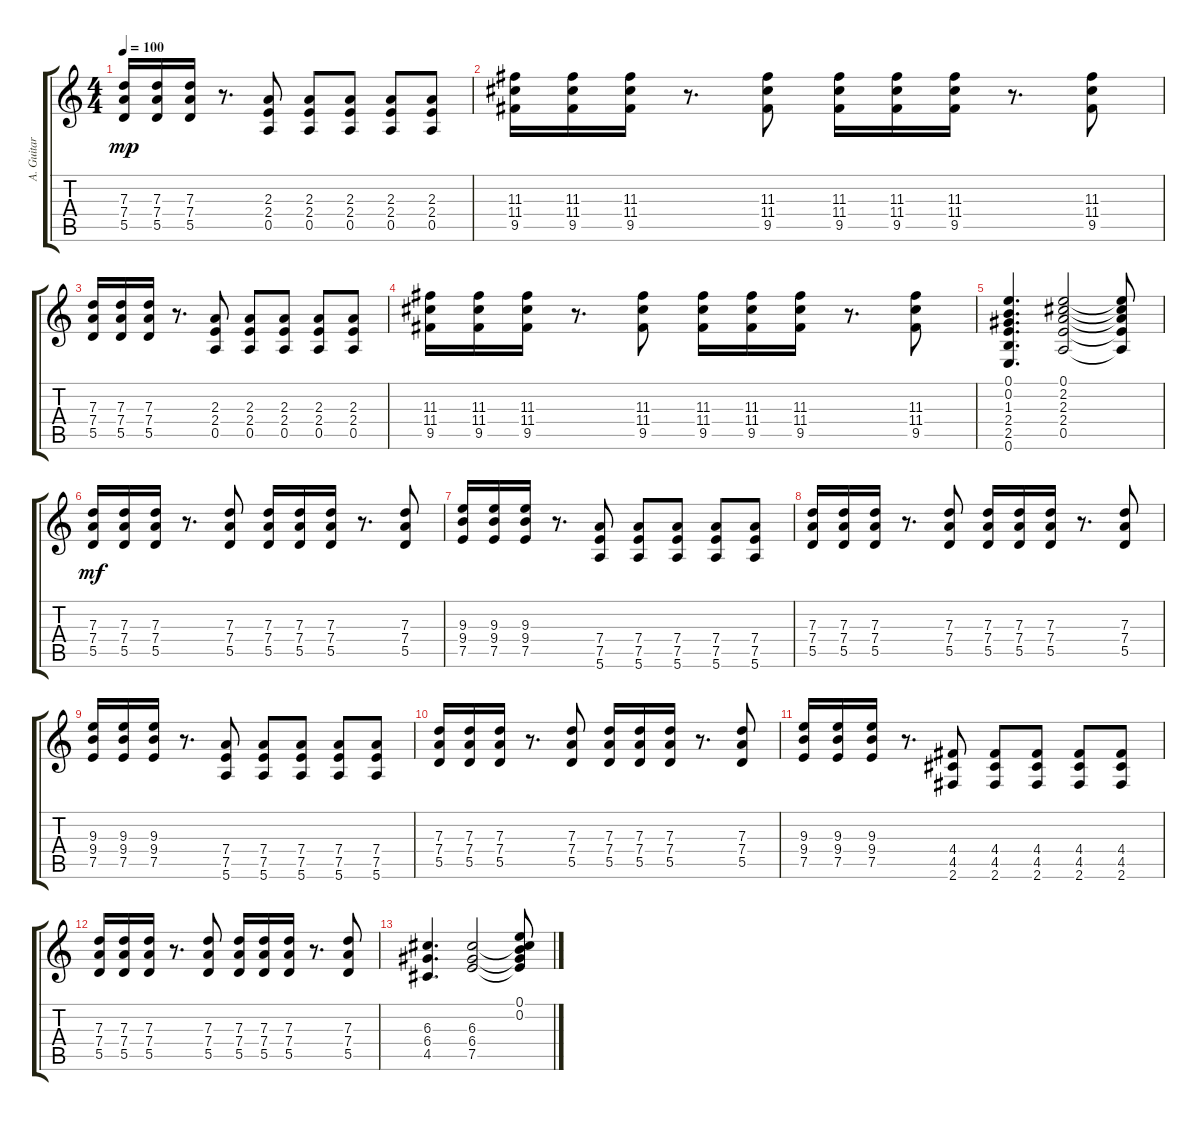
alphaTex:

\track ("A. Guitar I" "A. Guitar ") {instrument acousticguitarsteel}
\staff {score tabs}
\tuning (E4 B3 G3 D3 A2 E2) {hide}
\ts (4 4)
\tempo 100
\clef g2
\ks c
(7.3 7.4 5.5).16{dy mp} (7.3 7.4 5.5).16 (7.3 7.4 5.5).16 r.8{d} (2.3 2.4 0.5).8 (2.3 2.4 0.5).8 (2.3 2.4 0.5).8 (2.3 2.4 0.5).8 (2.3 2.4 0.5).8 |
(11.3 11.4 9.5).16 (11.3 11.4 9.5).16 (11.3 11.4 9.5).16 r.8{d} (11.3 11.4 9.5).8 (11.3 11.4 9.5).16 (11.3 11.4 9.5).16 (11.3 11.4 9.5).16 r.8{d} (11.3 11.4 9.5).8 |
(7.3 7.4 5.5).16 (7.3 7.4 5.5).16 (7.3 7.4 5.5).16 r.8{d} (2.3 2.4 0.5).8 (2.3 2.4 0.5).8 (2.3 2.4 0.5).8 (2.3 2.4 0.5).8 (2.3 2.4 0.5).8 |
(11.3 11.4 9.5).16 (11.3 11.4 9.5).16 (11.3 11.4 9.5).16 r.8{d} (11.3 11.4 9.5).8 (11.3 11.4 9.5).16 (11.3 11.4 9.5).16 (11.3 11.4 9.5).16 r.8{d} (11.3 11.4 9.5).8 |
(0.1 0.2 1.3 2.4 2.5 0.6).4{d} (0.1 2.2 2.3 2.4 0.5).2 (0.1{t} 2.2{t} 2.3{t} 2.4{t} 0.5{t}).8 |
(7.3 7.4 5.5).16{dy mf} (7.3 7.4 5.5).16 (7.3 7.4 5.5).16 r.8{d} (7.3 7.4 5.5).8 (7.3 7.4 5.5).16 (7.3 7.4 5.5).16 (7.3 7.4 5.5).16 r.8{d} (7.3 7.4 5.5).8 |
(9.3 9.4 7.5).16 (9.3 9.4 7.5).16 (9.3 9.4 7.5).16 r.8{d} (7.4 7.5 5.6).8 (7.4 7.5 5.6).8 (7.4 7.5 5.6).8 (7.4 7.5 5.6).8 (7.4 7.5 5.6).8 |
(7.3 7.4 5.5).16 (7.3 7.4 5.5).16 (7.3 7.4 5.5).16 r.8{d} (7.3 7.4 5.5).8 (7.3 7.4 5.5).16 (7.3 7.4 5.5).16 (7.3 7.4 5.5).16 r.8{d} (7.3 7.4 5.5).8 |
(9.3 9.4 7.5).16 (9.3 9.4 7.5).16 (9.3 9.4 7.5).16 r.8{d} (7.4 7.5 5.6).8 (7.4 7.5 5.6).8 (7.4 7.5 5.6).8 (7.4 7.5 5.6).8 (7.4 7.5 5.6).8 |
(7.3 7.4 5.5).16 (7.3 7.4 5.5).16 (7.3 7.4 5.5).16 r.8{d} (7.3 7.4 5.5).8 (7.3 7.4 5.5).16 (7.3 7.4 5.5).16 (7.3 7.4 5.5).16 r.8{d} (7.3 7.4 5.5).8 |
(9.3 9.4 7.5).16 (9.3 9.4 7.5).16 (9.3 9.4 7.5).16 r.8{d} (4.4 4.5 2.6).8 (4.4 4.5 2.6).8 (4.4 4.5 2.6).8 (4.4 4.5 2.6).8 (4.4 4.5 2.6).8 |
(7.3 7.4 5.5).16 (7.3 7.4 5.5).16 (7.3 7.4 5.5).16 r.8{d} (7.3 7.4 5.5).8 (7.3 7.4 5.5).16 (7.3 7.4 5.5).16 (7.3 7.4 5.5).16 r.8{d} (7.3 7.4 5.5).8 |
(6.3 6.4 4.5).4{d} (6.3 6.4 7.5).2 (0.1 0.2 6.3{t} 6.4{t} 7.5{t}).8
